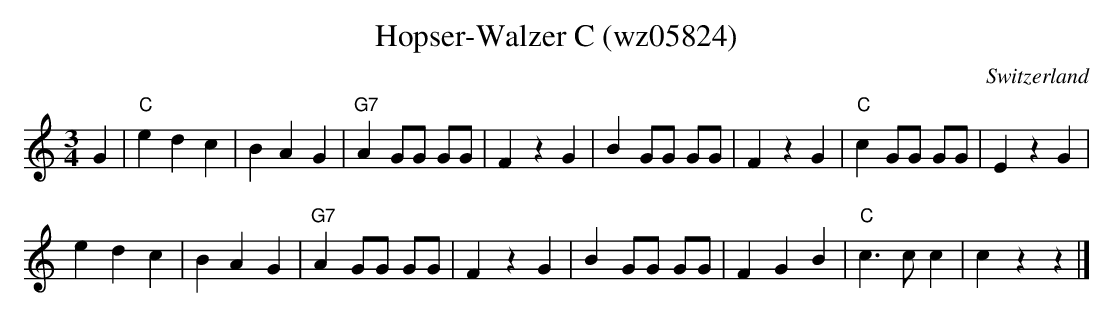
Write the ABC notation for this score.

X:1
T: Hopser-Walzer C (wz05824)
O:Switzerland
M:3/4
L:1/4
K:C major
G |"C"edc | BAG | "G7"A G/G/ G/G/ | FzG | B G/G/ G/G/ | FzG | "C"c G/G/ G/G/ |  EzG |
edc | BAG | "G7"A G/G/ G/G/ | FzG | B G/G/ G/G/ | FGB | "C"c>cc | czz |]
